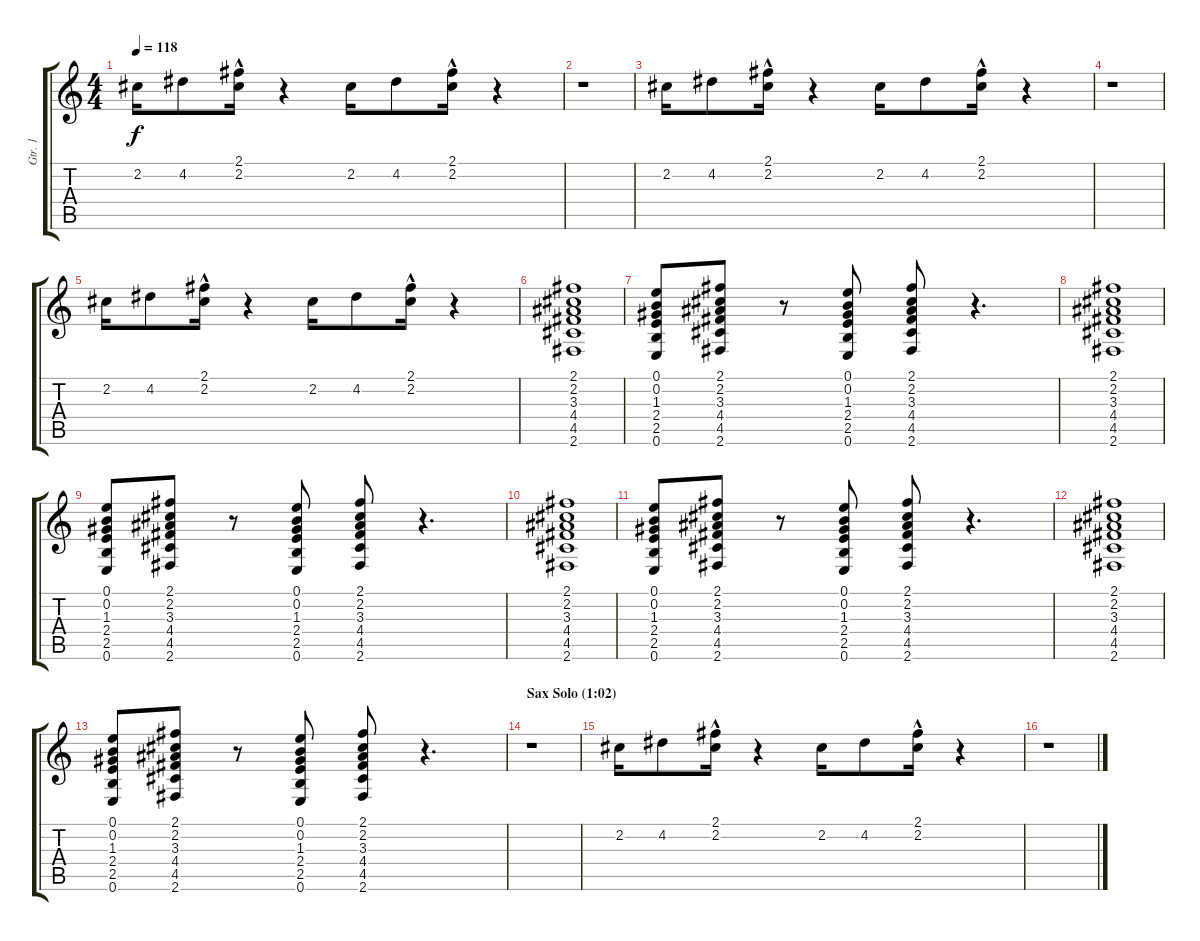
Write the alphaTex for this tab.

\track ("Gtr. 1" "Gtr. 1") {instrument overdrivenguitar}
\staff {score tabs}
\tuning (E4 B3 G3 D3 A2 E2) {hide}
\ts (4 4)
\tempo 118
\clef g2
\ks c
2.2.16{dy f} 4.2.8 (2.1{hac} 2.2{hac}).16 r.4 2.2.16 4.2.8 (2.1{hac} 2.2{hac}).16 r.4 |
r.1 |
2.2.16 4.2.8 (2.1{hac} 2.2{hac}).16 r.4 2.2.16 4.2.8 (2.1{hac} 2.2{hac}).16 r.4 |
r.1 |
2.2.16 4.2.8 (2.1{hac} 2.2{hac}).16 r.4 2.2.16 4.2.8 (2.1{hac} 2.2{hac}).16 r.4 |
(2.1 2.2 3.3 4.4 4.5 2.6).1 |
(0.1 0.2 1.3 2.4 2.5 0.6).8 (2.1 2.2 3.3 4.4 4.5 2.6).8 r.8 (0.1 0.2 1.3 2.4 2.5 0.6).8 (2.1 2.2 3.3 4.4 4.5 2.6).8 r.4{d} |
(2.1 2.2 3.3 4.4 4.5 2.6).1 |
(0.1 0.2 1.3 2.4 2.5 0.6).8 (2.1 2.2 3.3 4.4 4.5 2.6).8 r.8 (0.1 0.2 1.3 2.4 2.5 0.6).8 (2.1 2.2 3.3 4.4 4.5 2.6).8 r.4{d} |
(2.1 2.2 3.3 4.4 4.5 2.6).1 |
(0.1 0.2 1.3 2.4 2.5 0.6).8 (2.1 2.2 3.3 4.4 4.5 2.6).8 r.8 (0.1 0.2 1.3 2.4 2.5 0.6).8 (2.1 2.2 3.3 4.4 4.5 2.6).8 r.4{d} |
(2.1 2.2 3.3 4.4 4.5 2.6).1 |
(0.1 0.2 1.3 2.4 2.5 0.6).8 (2.1 2.2 3.3 4.4 4.5 2.6).8 r.8 (0.1 0.2 1.3 2.4 2.5 0.6).8 (2.1 2.2 3.3 4.4 4.5 2.6).8 r.4{d} |
\section ("" "Sax Solo (1:02)")
r.1 |
2.2.16 4.2.8 (2.1{hac} 2.2{hac}).16 r.4 2.2.16 4.2.8 (2.1{hac} 2.2{hac}).16 r.4 |
r.1
